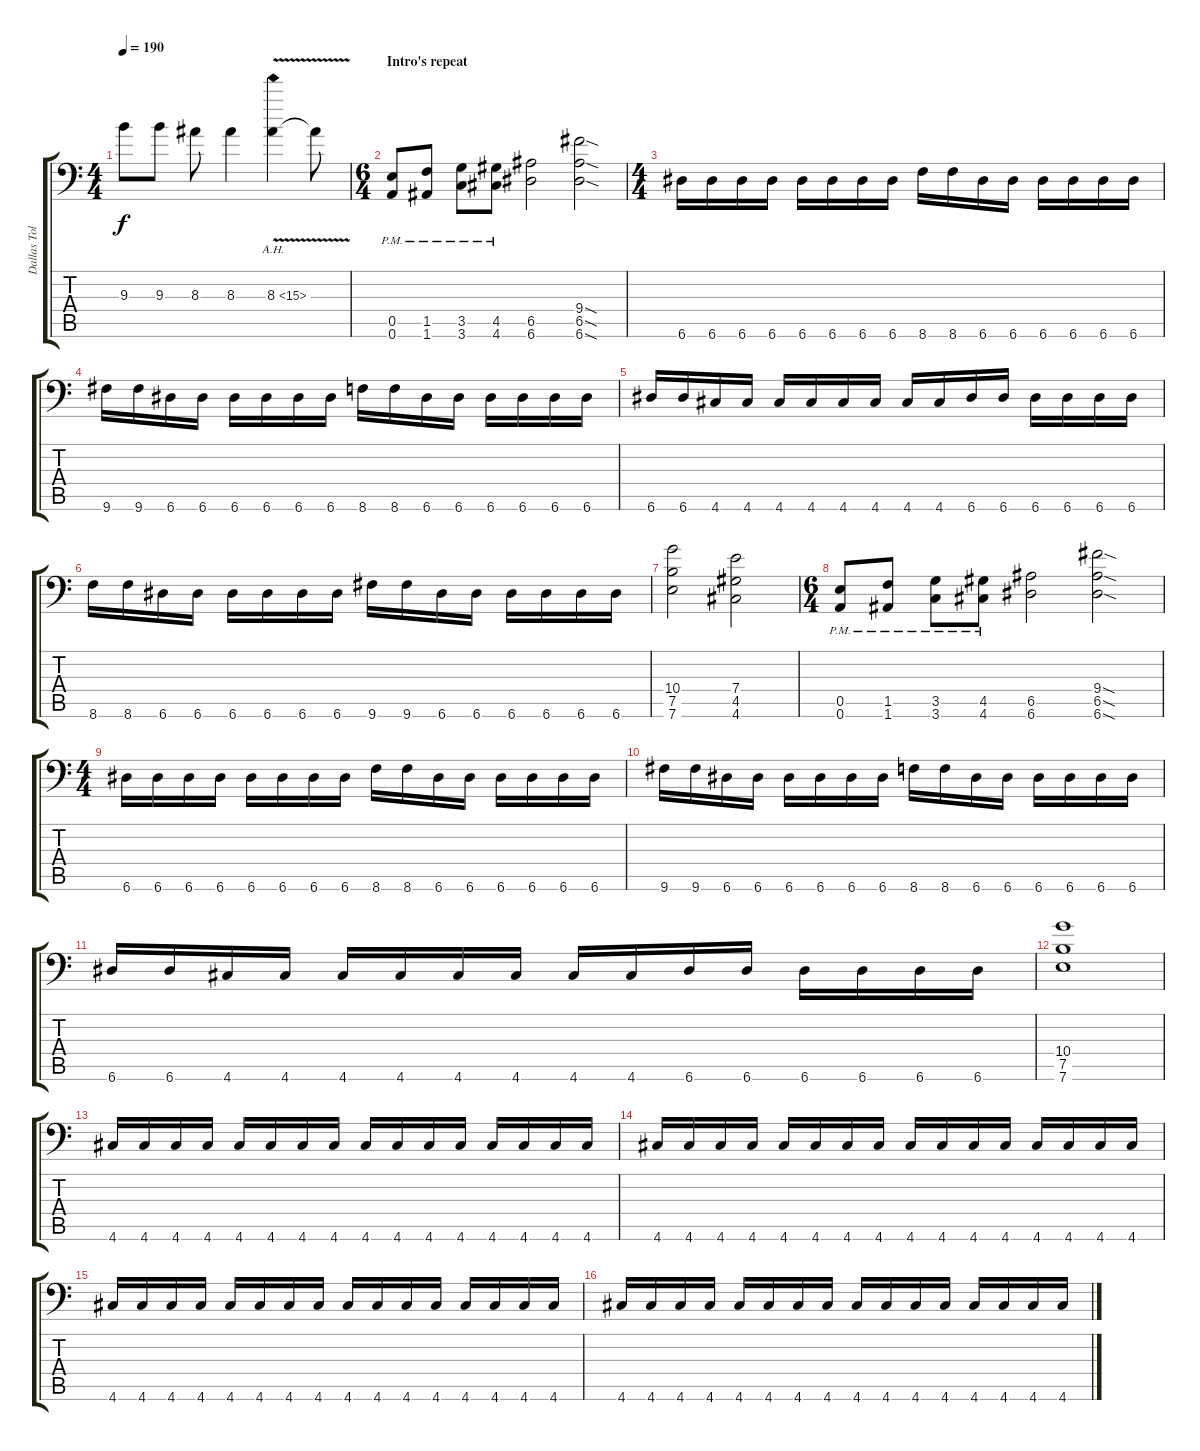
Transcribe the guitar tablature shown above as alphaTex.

\track ("Dallas Toler-Wade (Lead)" "Dallas Tol") {instrument distortionguitar}
\staff {score tabs}
\tuning (B3 Gb3 D3 A2 E2 A1) {hide}
\ts (4 4)
\tempo 190
\clef f4
\ks c
9.3{t}.8{dy f} 9.3.8 8.3.8 8.3.4 8.3{ah 7 v}.4 8.3{t}.8 |
\ts (6 4)
\section ("" "Intro's repeat")
(0.5{pm} 0.6{pm}).8 (1.5{pm} 1.6{pm}).8 (3.5{pm} 3.6{pm}).8 (4.5{pm} 4.6{pm}).8 (6.5 6.6).2 (9.4{sod} 6.5{sod} 6.6{sod}).2 |
\ts (4 4)
6.6.16 6.6.16 6.6.16 6.6.16 6.6.16 6.6.16 6.6.16 6.6.16 8.6.16 8.6.16 6.6.16 6.6.16 6.6.16 6.6.16 6.6.16 6.6.16 |
9.6.16 9.6.16 6.6.16 6.6.16 6.6.16 6.6.16 6.6.16 6.6.16 8.6.16 8.6.16 6.6.16 6.6.16 6.6.16 6.6.16 6.6.16 6.6.16 |
6.6.16 6.6.16 4.6.16 4.6.16 4.6.16 4.6.16 4.6.16 4.6.16 4.6.16 4.6.16 6.6.16 6.6.16 6.6.16 6.6.16 6.6.16 6.6.16 |
8.6.16 8.6.16 6.6.16 6.6.16 6.6.16 6.6.16 6.6.16 6.6.16 9.6.16 9.6.16 6.6.16 6.6.16 6.6.16 6.6.16 6.6.16 6.6.16 |
(10.4 7.5 7.6).2 (7.4 4.5 4.6).2 |
\ts (6 4)
(0.5{pm} 0.6{pm}).8 (1.5{pm} 1.6{pm}).8 (3.5{pm} 3.6{pm}).8 (4.5{pm} 4.6{pm}).8 (6.5 6.6).2 (9.4{sod} 6.5{sod} 6.6{sod}).2 |
\ts (4 4)
6.6.16 6.6.16 6.6.16 6.6.16 6.6.16 6.6.16 6.6.16 6.6.16 8.6.16 8.6.16 6.6.16 6.6.16 6.6.16 6.6.16 6.6.16 6.6.16 |
9.6.16 9.6.16 6.6.16 6.6.16 6.6.16 6.6.16 6.6.16 6.6.16 8.6.16 8.6.16 6.6.16 6.6.16 6.6.16 6.6.16 6.6.16 6.6.16 |
6.6.16 6.6.16 4.6.16 4.6.16 4.6.16 4.6.16 4.6.16 4.6.16 4.6.16 4.6.16 6.6.16 6.6.16 6.6.16 6.6.16 6.6.16 6.6.16 |
(10.4 7.5 7.6).1 |
4.6.16 4.6.16 4.6.16 4.6.16 4.6.16 4.6.16 4.6.16 4.6.16 4.6.16 4.6.16 4.6.16 4.6.16 4.6.16 4.6.16 4.6.16 4.6.16 |
4.6.16 4.6.16 4.6.16 4.6.16 4.6.16 4.6.16 4.6.16 4.6.16 4.6.16 4.6.16 4.6.16 4.6.16 4.6.16 4.6.16 4.6.16 4.6.16 |
4.6.16 4.6.16 4.6.16 4.6.16 4.6.16 4.6.16 4.6.16 4.6.16 4.6.16 4.6.16 4.6.16 4.6.16 4.6.16 4.6.16 4.6.16 4.6.16 |
4.6.16 4.6.16 4.6.16 4.6.16 4.6.16 4.6.16 4.6.16 4.6.16 4.6.16 4.6.16 4.6.16 4.6.16 4.6.16 4.6.16 4.6.16 4.6.16
